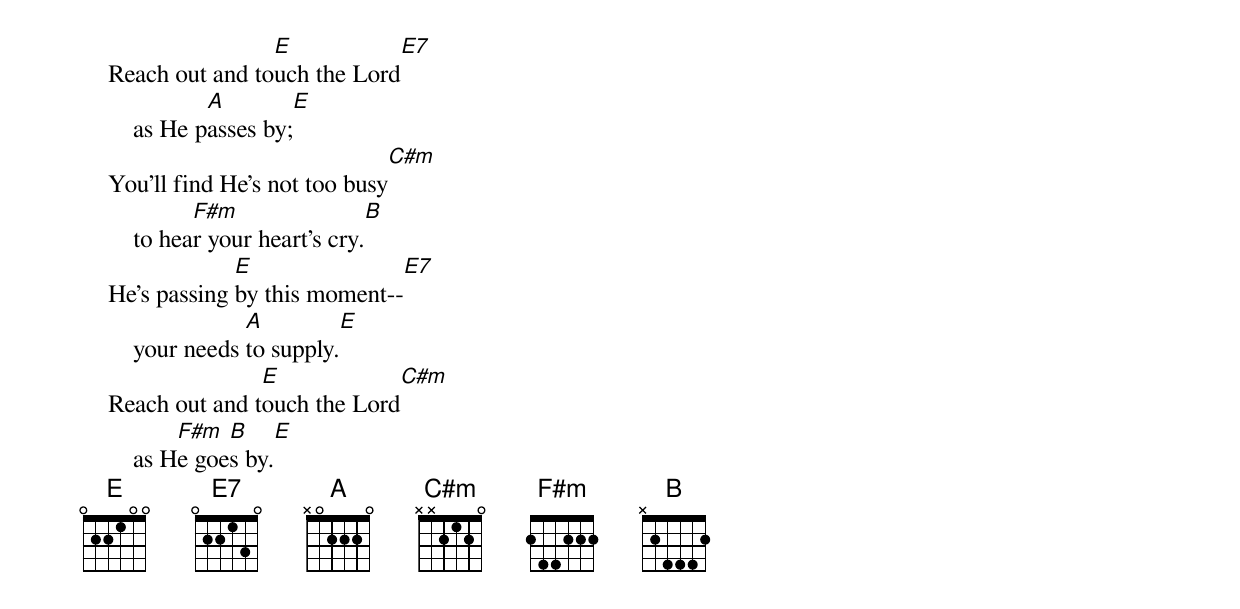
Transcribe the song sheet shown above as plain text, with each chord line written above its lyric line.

                    E                                  E7
    Reach out and touch the Lord
               A                 E
        as He passes by;
                                                      C#m
    You’ll find He’s not too busy
              F#m                           B
        to hear your heart’s cry.
                 E                             E7
    He’s passing by this moment--
                   A                       E
        your needs to supply.
                   E                                   C#m
    Reach out and touch the Lord
            F#m  B       E
        as He goes by.
